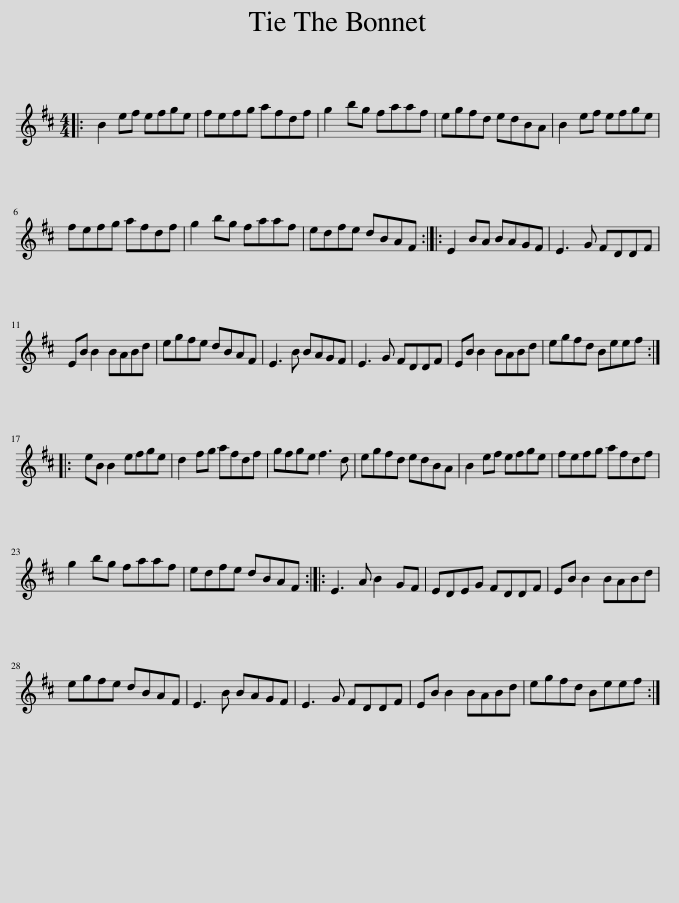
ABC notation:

X:1
L:1/8
M:4/4
I:linebreak $
K:Bmin
V:1 treble
V:1
|: B2 ef efge | fefg afdf | g2 bg faaf | egfd edBA | B2 ef efge |$ %5
 fefg afdf | g2 bg faaf | edfe dBAF :: E2 BA BAGF | E3 G FDDF |$ %10
 EB B2 BABd | egfe dBAF | E3 B BAGF | E3 G FDDF | EB B2 BABd | %15
 egfd Beef ::$ eB B2 efge | d2 fg afdf | gfge f3 d | egfd edBA | %20
 B2 ef efge | fefg afdf |$ g2 bg faaf | edfe dBAF :: E3 A B2 GF | %25
 EDEG FDDF | EB B2 BABd |$ egfe dBAF | E3 B BAGF | E3 G FDDF | %30
 EB B2 BABd | egfd Beef :| %32
